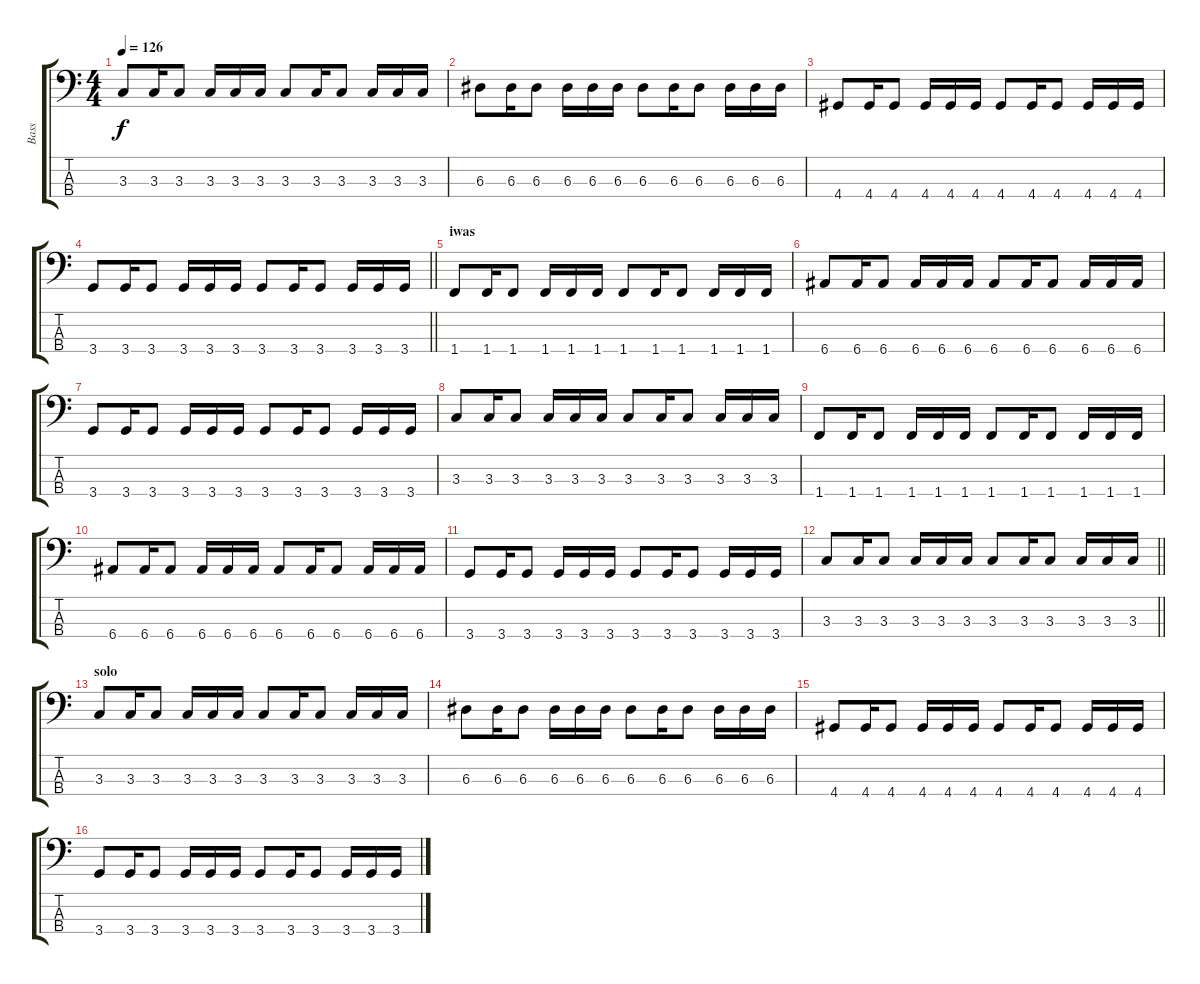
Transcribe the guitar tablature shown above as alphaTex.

\track ("Bass" "Bass") {instrument electricbassfinger}
\staff {score tabs}
\tuning (G2 D2 A1 E1) {hide}
\ts (4 4)
\tempo 126
\clef f4
\ks c
3.3.8{dy f} 3.3.16 3.3.8 3.3.16 3.3.16 3.3.16 3.3.8 3.3.16 3.3.8 3.3.16 3.3.16 3.3.16 |
6.3.8 6.3.16 6.3.8 6.3.16 6.3.16 6.3.16 6.3.8 6.3.16 6.3.8 6.3.16 6.3.16 6.3.16 |
4.4.8 4.4.16 4.4.8 4.4.16 4.4.16 4.4.16 4.4.8 4.4.16 4.4.8 4.4.16 4.4.16 4.4.16 |
\barLineRight lightlight
3.4.8 3.4.16 3.4.8 3.4.16 3.4.16 3.4.16 3.4.8 3.4.16 3.4.8 3.4.16 3.4.16 3.4.16 |
\section ("" "iwas")
1.4.8 1.4.16 1.4.8 1.4.16 1.4.16 1.4.16 1.4.8 1.4.16 1.4.8 1.4.16 1.4.16 1.4.16 |
6.4.8 6.4.16 6.4.8 6.4.16 6.4.16 6.4.16 6.4.8 6.4.16 6.4.8 6.4.16 6.4.16 6.4.16 |
3.4.8 3.4.16 3.4.8 3.4.16 3.4.16 3.4.16 3.4.8 3.4.16 3.4.8 3.4.16 3.4.16 3.4.16 |
3.3.8 3.3.16 3.3.8 3.3.16 3.3.16 3.3.16 3.3.8 3.3.16 3.3.8 3.3.16 3.3.16 3.3.16 |
1.4.8 1.4.16 1.4.8 1.4.16 1.4.16 1.4.16 1.4.8 1.4.16 1.4.8 1.4.16 1.4.16 1.4.16 |
6.4.8 6.4.16 6.4.8 6.4.16 6.4.16 6.4.16 6.4.8 6.4.16 6.4.8 6.4.16 6.4.16 6.4.16 |
3.4.8 3.4.16 3.4.8 3.4.16 3.4.16 3.4.16 3.4.8 3.4.16 3.4.8 3.4.16 3.4.16 3.4.16 |
\barLineRight lightlight
3.3.8 3.3.16 3.3.8 3.3.16 3.3.16 3.3.16 3.3.8 3.3.16 3.3.8 3.3.16 3.3.16 3.3.16 |
\section ("" "solo")
3.3.8 3.3.16 3.3.8 3.3.16 3.3.16 3.3.16 3.3.8 3.3.16 3.3.8 3.3.16 3.3.16 3.3.16 |
6.3.8 6.3.16 6.3.8 6.3.16 6.3.16 6.3.16 6.3.8 6.3.16 6.3.8 6.3.16 6.3.16 6.3.16 |
4.4.8 4.4.16 4.4.8 4.4.16 4.4.16 4.4.16 4.4.8 4.4.16 4.4.8 4.4.16 4.4.16 4.4.16 |
3.4.8 3.4.16 3.4.8 3.4.16 3.4.16 3.4.16 3.4.8 3.4.16 3.4.8 3.4.16 3.4.16 3.4.16
